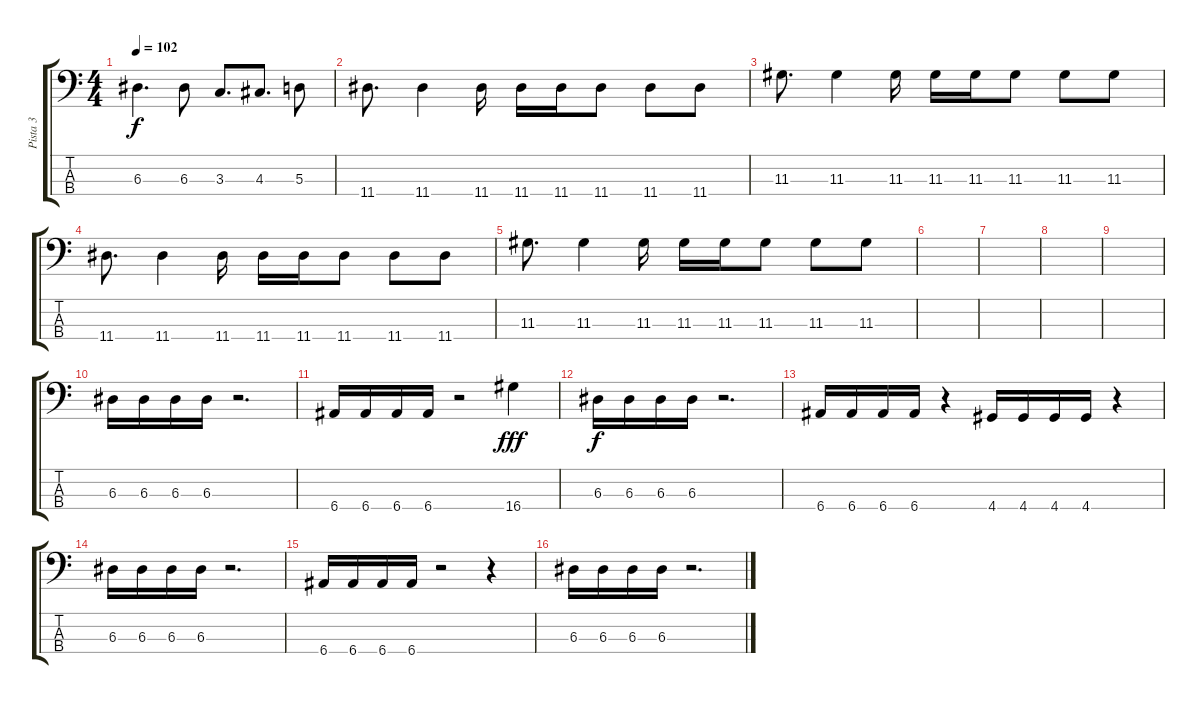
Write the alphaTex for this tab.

\track ("Pista 3" "Pista 3") {instrument electricbasspick}
\staff {score tabs}
\tuning (G2 D2 A1 E1) {hide}
\ts (4 4)
\tempo 102
\clef f4
\ks c
6.3.4{d dy f} 6.3.8 3.3.8{d} 4.3.8{d} 5.3.8 |
11.4.8{d} 11.4.4 11.4.16 11.4.16 11.4.16 11.4.8 11.4.8 11.4.8 |
11.3.8{d} 11.3.4 11.3.16 11.3.16 11.3.16 11.3.8 11.3.8 11.3.8 |
11.4.8{d} 11.4.4 11.4.16 11.4.16 11.4.16 11.4.8 11.4.8 11.4.8 |
11.3.8{d} 11.3.4 11.3.16 11.3.16 11.3.16 11.3.8 11.3.8 11.3.8 |
|
|
|
|
6.3.16 6.3.16 6.3.16 6.3.16 r.2{d} |
6.4.16 6.4.16 6.4.16 6.4.16 r.2 16.4.4{dy fff} |
6.3.16{dy f} 6.3.16 6.3.16 6.3.16 r.2{d} |
6.4.16 6.4.16 6.4.16 6.4.16 r.4 4.4.16 4.4.16 4.4.16 4.4.16 r.4 |
6.3.16 6.3.16 6.3.16 6.3.16 r.2{d} |
6.4.16 6.4.16 6.4.16 6.4.16 r.2 r.4 |
6.3.16 6.3.16 6.3.16 6.3.16 r.2{d}
